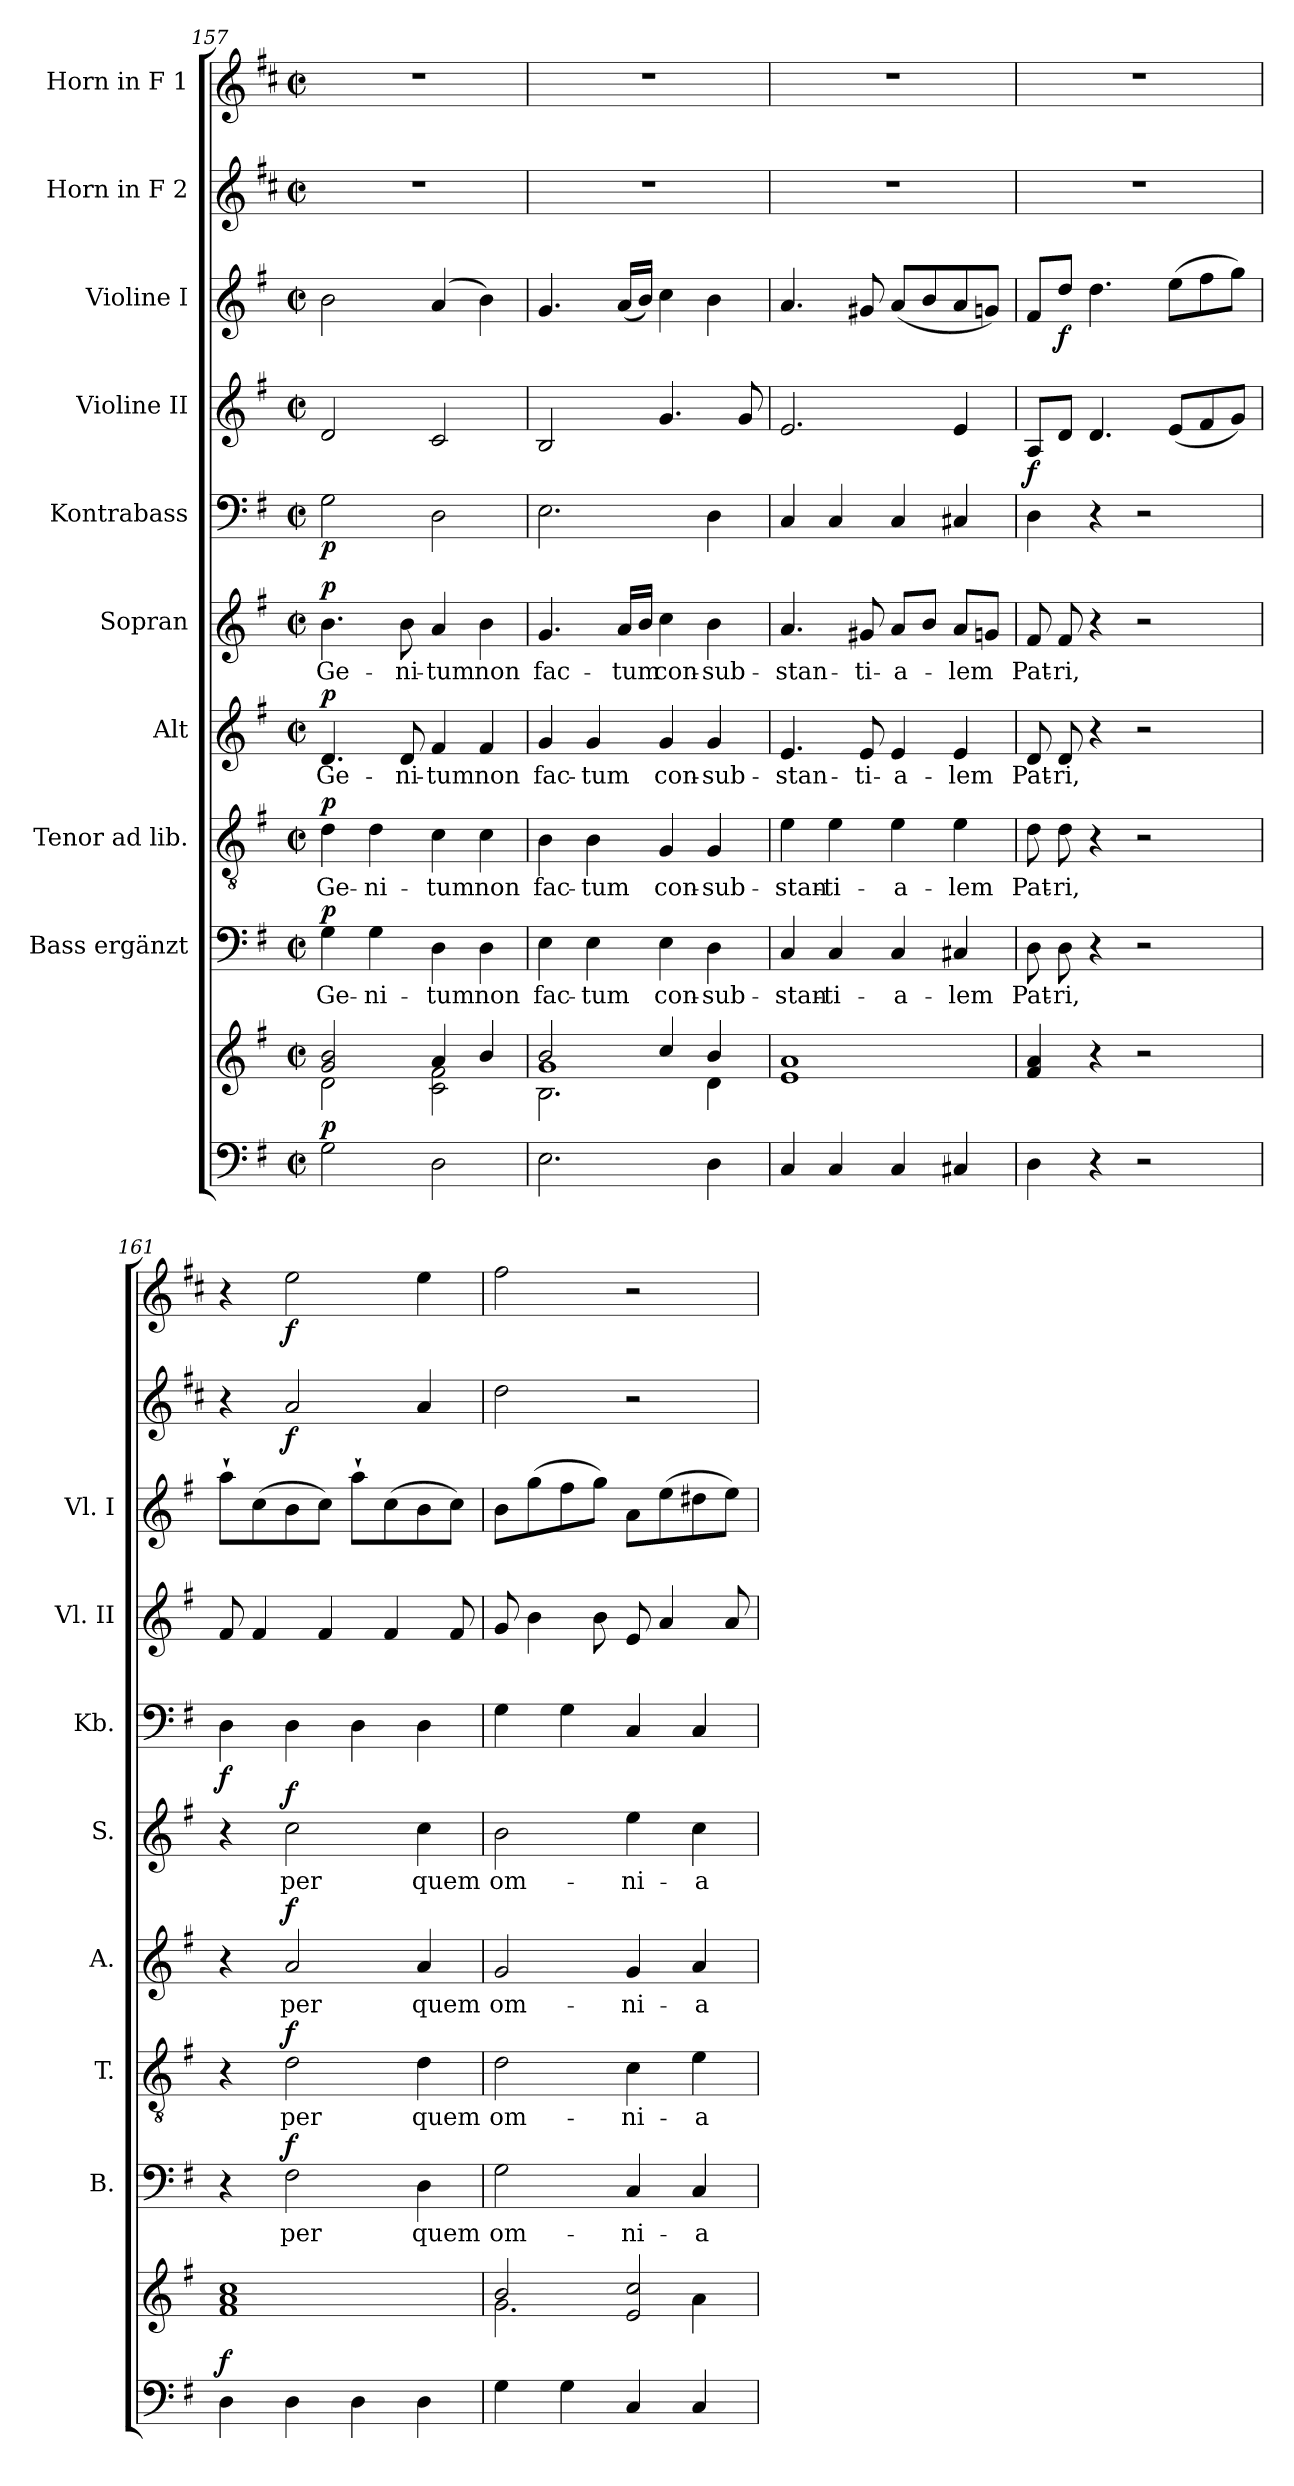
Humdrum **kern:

**kern	**kern	**dynam	**kern	**text	**dynam	**kern	**text	**dynam	**kern	**text	**dynam	**kern	**text	**dynam	**kern	**dynam	**kern	**dynam	**kern	**dynam	**kern	**dynam	**kern	**dynam
*part10	*part10	*part10	*part9	*part9	*part9	*part8	*part8	*part8	*part7	*part7	*part7	*part6	*part6	*part6	*part5	*part5	*part4	*part4	*part3	*part3	*part2	*part2	*part1	*part1
*staff11	*staff10	*staff10/11	*staff9	*staff9	*staff9	*staff8	*staff8	*staff8	*staff7	*staff7	*staff7	*staff6	*staff6	*staff6	*staff5	*staff5	*staff4	*staff4	*staff3	*staff3	*staff2	*staff2	*staff1	*staff1
*	*	*	*I"Bass ergänzt	*	*	*I"Tenor ad lib.	*	*	*I"Alt	*	*	*I"Sopran	*	*	*I"Kontrabass	*	*I"Violine II	*	*I"Violine I	*	*I"Horn in F 2	*	*I"Horn in F 1	*
*	*	*	*I'B.	*	*	*I'T.	*	*	*I'A.	*	*	*I'S.	*	*	*I'Kb.	*	*I'Vl. II	*	*I'Vl. I	*	*	*	*	*
*clefF4	*clefG2	*	*clefF4	*	*	*clefGv2	*	*	*clefG2	*	*	*clefG2	*	*	*clefF4	*	*clefG2	*	*clefG2	*	*clefG2	*	*clefG2	*
*	*	*	*	*	*	*	*	*	*	*	*	*	*	*	*ITrd7c12	*	*	*	*	*	*ITrd4c7	*	*ITrd4c7	*
*k[f#]	*k[f#]	*	*k[f#]	*	*	*k[f#]	*	*	*k[f#]	*	*	*k[f#]	*	*	*k[f#]	*	*k[f#]	*	*k[f#]	*	*k[f#]	*	*k[f#]	*
*G:	*G:	*	*G:	*	*	*G:	*	*	*G:	*	*	*G:	*	*	*G:	*	*G:	*	*G:	*	*G:	*	*G:	*
*M2/2	*M2/2	*	*M2/2	*	*	*M2/2	*	*	*M2/2	*	*	*M2/2	*	*	*M2/2	*	*M2/2	*	*M2/2	*	*M2/2	*	*M2/2	*
*met(c|)	*met(c|)	*	*met(c|)	*	*	*met(c|)	*	*	*met(c|)	*	*	*met(c|)	*	*	*met(c|)	*	*met(c|)	*	*met(c|)	*	*met(c|)	*	*met(c|)	*
=157	=157	=157	=157	=157	=157	=157	=157	=157	=157	=157	=157	=157	=157	=157	=157	=157	=157	=157	=157	=157	=157	=157	=157	=157
*	*^	*	*	*	*	*	*	*	*	*	*	*	*	*	*	*	*	*	*	*	*	*	*	*
!	!	!	!LO:DY:a=2	!	!LO:LY:b	!LO:DY:a	!	!LO:LY:b	!LO:DY:a	!	!LO:LY:b	!LO:DY:a	!	!LO:LY:b	!LO:DY:a	!	!LO:DY:b	!	!	!	!	!	!	!	!
2G\	2g/ 2b/	2d\	p	4G\	Ge-	p	4d\	Ge-	p	4.d/	Ge-	p	4.b\	Ge-	p	2GG\	p	2d/	.	2b\	.	1r	.	1r	.
!	!	!	!	!	!LO:LY:b	!	!	!LO:LY:b	!	!	!	!	!	!	!	!	!	!	!	!	!	!	!	!	!
.	.	.	.	4G\	-ni-	.	4d\	-ni-	.	.	.	.	.	.	.	.	.	.	.	.	.	.	.	.	.
!	!	!	!	!	!	!	!	!	!	!	!LO:LY:b	!	!	!LO:LY:b	!	!	!	!	!	!	!	!	!	!	!
.	.	.	.	.	.	.	.	.	.	8d/	-ni-	.	8b\	-ni-	.	.	.	.	.	.	.	.	.	.	.
!	!	!	!	!	!LO:LY:b	!	!	!LO:LY:b	!	!	!LO:LY:b	!	!	!LO:LY:b	!	!	!	!	!	!	!	!	!	!	!
2D\	4a/	2c\ 2f#\	.	4D\	-tum	.	4c\	-tum	.	4f#/	-tum	.	4a/	-tum	.	2DD\	.	2c/	.	(4a/	.	.	.	.	.
!	!	!	!	!	!LO:LY:b	!	!	!LO:LY:b	!	!	!LO:LY:b	!	!	!LO:LY:b	!	!	!	!	!	!	!	!	!	!	!
.	4b/	.	.	4D\	non	.	4c\	non	.	4f#/	non	.	4b\	non	.	.	.	.	.	4b\)	.	.	.	.	.
=158	=158	=158	=158	=158	=158	=158	=158	=158	=158	=158	=158	=158	=158	=158	=158	=158	=158	=158	=158	=158	=158	=158	=158	=158	=158
*	*	*^	*	*	*	*	*	*	*	*	*	*	*	*	*	*	*	*	*	*	*	*	*	*	*
!	!	!	!	!	!	!LO:LY:b	!	!	!LO:LY:b	!	!	!LO:LY:b	!	!	!LO:LY:b	!	!	!	!	!	!	!	!	!	!	!
2.E\	2b/	2.B\	1g	.	4E\	fac-	.	4B\	fac-	.	4g/	fac-	.	4.g/	fac-	.	2.EE\	.	2B/	.	4.g/	.	1r	.	1r	.
!	!	!	!	!	!	!LO:LY:b	!	!	!LO:LY:b	!	!	!LO:LY:b	!	!	!	!	!	!	!	!	!	!	!	!	!	!
.	.	.	.	.	4E\	-tum	.	4B\	-tum	.	4g/	-tum	.	.	.	.	.	.	.	.	.	.	.	.	.	.
!	!	!	!	!	!	!	!	!	!	!	!	!	!	!	!LO:LY:b	!	!	!	!	!	!	!	!	!	!	!
.	.	.	.	.	.	.	.	.	.	.	.	.	.	16a/LL	-tum	.	.	.	.	.	(<16a/LL	.	.	.	.	.
.	.	.	.	.	.	.	.	.	.	.	.	.	.	16b/JJ	.	.	.	.	.	.	16b/JJ)	.	.	.	.	.
!	!	!	!	!	!	!LO:LY:b	!	!	!LO:LY:b	!	!	!LO:LY:b	!	!	!LO:LY:b	!	!	!	!	!	!	!	!	!	!	!
.	4cc/	.	.	.	4E\	con-	.	4G/	con-	.	4g/	con-	.	4cc\	con-	.	.	.	4.g/	.	4cc\	.	.	.	.	.
!	!	!	!	!	!	!LO:LY:b	!	!	!LO:LY:b	!	!	!LO:LY:b	!	!	!LO:LY:b	!	!	!	!	!	!	!	!	!	!	!
4D\	4b/	4d\	.	.	4D\	-sub-	.	4G/	-sub-	.	4g/	-sub-	.	4b\	-sub-	.	4DD\	.	.	.	4b\	.	.	.	.	.
.	.	.	.	.	.	.	.	.	.	.	.	.	.	.	.	.	.	.	8g/	.	.	.	.	.	.	.
*	*v	*v	*v	*	*	*	*	*	*	*	*	*	*	*	*	*	*	*	*	*	*	*	*	*	*	*
=159	=159	=159	=159	=159	=159	=159	=159	=159	=159	=159	=159	=159	=159	=159	=159	=159	=159	=159	=159	=159	=159	=159	=159	=159
!	!	!	!	!LO:LY:b	!	!	!LO:LY:b	!	!	!LO:LY:b	!	!	!LO:LY:b	!	!	!	!	!	!	!	!	!	!	!
4C/	1e 1a	.	4C/	-stan-	.	4e\	-stan-	.	4.e/	-stan-	.	4.a/	-stan-	.	4CC/	.	2.e/	.	4.a/	.	1r	.	1r	.
!	!	!	!	!LO:LY:b	!	!	!LO:LY:b	!	!	!	!	!	!	!	!	!	!	!	!	!	!	!	!	!
4C/	.	.	4C/	-ti-	.	4e\	-ti-	.	.	.	.	.	.	.	4CC/	.	.	.	.	.	.	.	.	.
!	!	!	!	!	!	!	!	!	!	!LO:LY:b	!	!	!LO:LY:b	!	!	!	!	!	!	!	!	!	!	!
.	.	.	.	.	.	.	.	.	8e/	-ti-	.	8g#X/	-ti-	.	.	.	.	.	8g#X/	.	.	.	.	.
!	!	!	!	!LO:LY:b	!	!	!LO:LY:b	!	!	!LO:LY:b	!	!	!LO:LY:b	!	!	!	!	!	!	!	!	!	!	!
4C/	.	.	4C/	-a-	.	4e\	-a-	.	4e/	-a-	.	8a/L	-a-	.	4CC/	.	.	.	(<8a/L	.	.	.	.	.
.	.	.	.	.	.	.	.	.	.	.	.	8b/J	.	.	.	.	.	.	8b/	.	.	.	.	.
!	!	!	!	!LO:LY:b	!	!	!LO:LY:b	!	!	!LO:LY:b	!	!	!LO:LY:b	!	!	!	!	!	!	!	!	!	!	!
4C#X/	.	.	4C#X/	-lem	.	4e\	-lem	.	4e/	-lem	.	8a/L	-lem	.	4CC#X/	.	4e/	.	8a/	.	.	.	.	.
.	.	.	.	.	.	.	.	.	.	.	.	8gn/J	.	.	.	.	.	.	8gn/J)	.	.	.	.	.
!!LO:PB:g=z
=160	=160	=160	=160	=160	=160	=160	=160	=160	=160	=160	=160	=160	=160	=160	=160	=160	=160	=160	=160	=160	=160	=160	=160	=160
!	!	!	!	!LO:LY:b	!	!	!LO:LY:b	!	!	!LO:LY:b	!	!	!LO:LY:b	!	!	!	!	!LO:DY:b	!	!	!	!	!	!
4D\	4f#/ 4a/	.	8D\	Pat-	.	8d\	Pat-	.	8d/	Pat-	.	8f#/	Pat-	.	4DD\	.	8A/L	f	8f#/L	.	1r	.	1r	.
!	!	!	!	!LO:LY:b	!	!	!LO:LY:b	!	!	!LO:LY:b	!	!	!LO:LY:b	!	!	!	!	!	!	!LO:DY:b	!	!	!	!
.	.	.	8D\	-ri,	.	8d\	-ri,	.	8d/	-ri,	.	8f#/	-ri,	.	.	.	8d/J	.	8dd/J	f	.	.	.	.
4r	4r	.	4r	.	.	4r	.	.	4r	.	.	4r	.	.	4r	.	4.d/	.	4.dd\	.	.	.	.	.
2r	2r	.	2r	.	.	2r	.	.	2r	.	.	2r	.	.	2r	.	.	.	.	.	.	.	.	.
.	.	.	.	.	.	.	.	.	.	.	.	.	.	.	.	.	(<8e/L	.	(>8ee\L	.	.	.	.	.
.	.	.	.	.	.	.	.	.	.	.	.	.	.	.	.	.	8f#/	.	8ff#\	.	.	.	.	.
.	.	.	.	.	.	.	.	.	.	.	.	.	.	.	.	.	8g/J)	.	8gg\J)	.	.	.	.	.
=161	=161	=161	=161	=161	=161	=161	=161	=161	=161	=161	=161	=161	=161	=161	=161	=161	=161	=161	=161	=161	=161	=161	=161	=161
!	!	!LO:DY:a=2	!	!	!	!	!	!	!	!	!	!	!	!	!	!LO:DY:b	!	!	!	!	!	!	!	!
4D\	1f# 1a 1cc	f	4r	.	.	4r	.	.	4r	.	.	4r	.	.	4DD\	f	8f#/	.	8aa`>\L	.	4r	.	4r	.
.	.	.	.	.	.	.	.	.	.	.	.	.	.	.	.	.	4f#/	.	(>8cc\	.	.	.	.	.
!	!	!	!	!LO:LY:b	!LO:DY:a	!	!LO:LY:b	!LO:DY:a	!	!LO:LY:b	!LO:DY:a	!	!LO:LY:b	!LO:DY:a	!	!	!	!	!	!	!	!LO:DY:b	!	!LO:DY:b
4D\	.	.	2F#\	per	f	2d\	per	f	2a/	per	f	2cc\	per	f	4DD\	.	.	.	8b\	.	2d/	f	2a\	f
.	.	.	.	.	.	.	.	.	.	.	.	.	.	.	.	.	4f#/	.	8cc\J)	.	.	.	.	.
4D\	.	.	.	.	.	.	.	.	.	.	.	.	.	.	4DD\	.	.	.	8aa`>\L	.	.	.	.	.
.	.	.	.	.	.	.	.	.	.	.	.	.	.	.	.	.	4f#/	.	(>8cc\	.	.	.	.	.
!	!	!	!	!LO:LY:b	!	!	!LO:LY:b	!	!	!LO:LY:b	!	!	!LO:LY:b	!	!	!	!	!	!	!	!	!	!	!
4D\	.	.	4D\	quem	.	4d\	quem	.	4a/	quem	.	4cc\	quem	.	4DD\	.	.	.	8b\	.	4d/	.	4a\	.
.	.	.	.	.	.	.	.	.	.	.	.	.	.	.	.	.	8f#/	.	8cc\J)	.	.	.	.	.
=162	=162	=162	=162	=162	=162	=162	=162	=162	=162	=162	=162	=162	=162	=162	=162	=162	=162	=162	=162	=162	=162	=162	=162	=162
*	*^	*	*	*	*	*	*	*	*	*	*	*	*	*	*	*	*	*	*	*	*	*	*	*
!	!	!	!	!	!LO:LY:b	!	!	!LO:LY:b	!	!	!LO:LY:b	!	!	!LO:LY:b	!	!	!	!	!	!	!	!	!	!	!
4G\	2b/	2.g\	.	2G\	om-	.	2d\	om-	.	2g/	om-	.	2b\	om-	.	4GG\	.	8g/	.	8b\L	.	2g\	.	2b\	.
.	.	.	.	.	.	.	.	.	.	.	.	.	.	.	.	.	.	4b\	.	(>8gg\	.	.	.	.	.
4G\	.	.	.	.	.	.	.	.	.	.	.	.	.	.	.	4GG\	.	.	.	8ff#\	.	.	.	.	.
.	.	.	.	.	.	.	.	.	.	.	.	.	.	.	.	.	.	8b\	.	8gg\J)	.	.	.	.	.
!	!	!	!	!	!LO:LY:b	!	!	!LO:LY:b	!	!	!LO:LY:b	!	!	!LO:LY:b	!	!	!	!	!	!	!	!	!	!	!
4C/	2e/ 2cc/	.	.	4C/	-ni-	.	4c\	-ni-	.	4g/	-ni-	.	4ee\	-ni-	.	4CC/	.	8e/	.	8a\L	.	2r	.	2r	.
.	.	.	.	.	.	.	.	.	.	.	.	.	.	.	.	.	.	4a/	.	(>8ee\	.	.	.	.	.
!	!	!	!	!	!LO:LY:b	!	!	!LO:LY:b	!	!	!LO:LY:b	!	!	!LO:LY:b	!	!	!	!	!	!	!	!	!	!	!
4C/	.	4a\	.	4C/	-a	.	4e\	-a	.	4a/	-a	.	4cc\	-a	.	4CC/	.	.	.	8dd#X\	.	.	.	.	.
.	.	.	.	.	.	.	.	.	.	.	.	.	.	.	.	.	.	8a/	.	8ee\J)	.	.	.	.	.
*	*v	*v	*	*	*	*	*	*	*	*	*	*	*	*	*	*	*	*	*	*	*	*	*	*	*
=	=	=	=	=	=	=	=	=	=	=	=	=	=	=	=	=	=	=	=	=	=	=	=	=
*-	*-	*-	*-	*-	*-	*-	*-	*-	*-	*-	*-	*-	*-	*-	*-	*-	*-	*-	*-	*-	*-	*-	*-	*-
